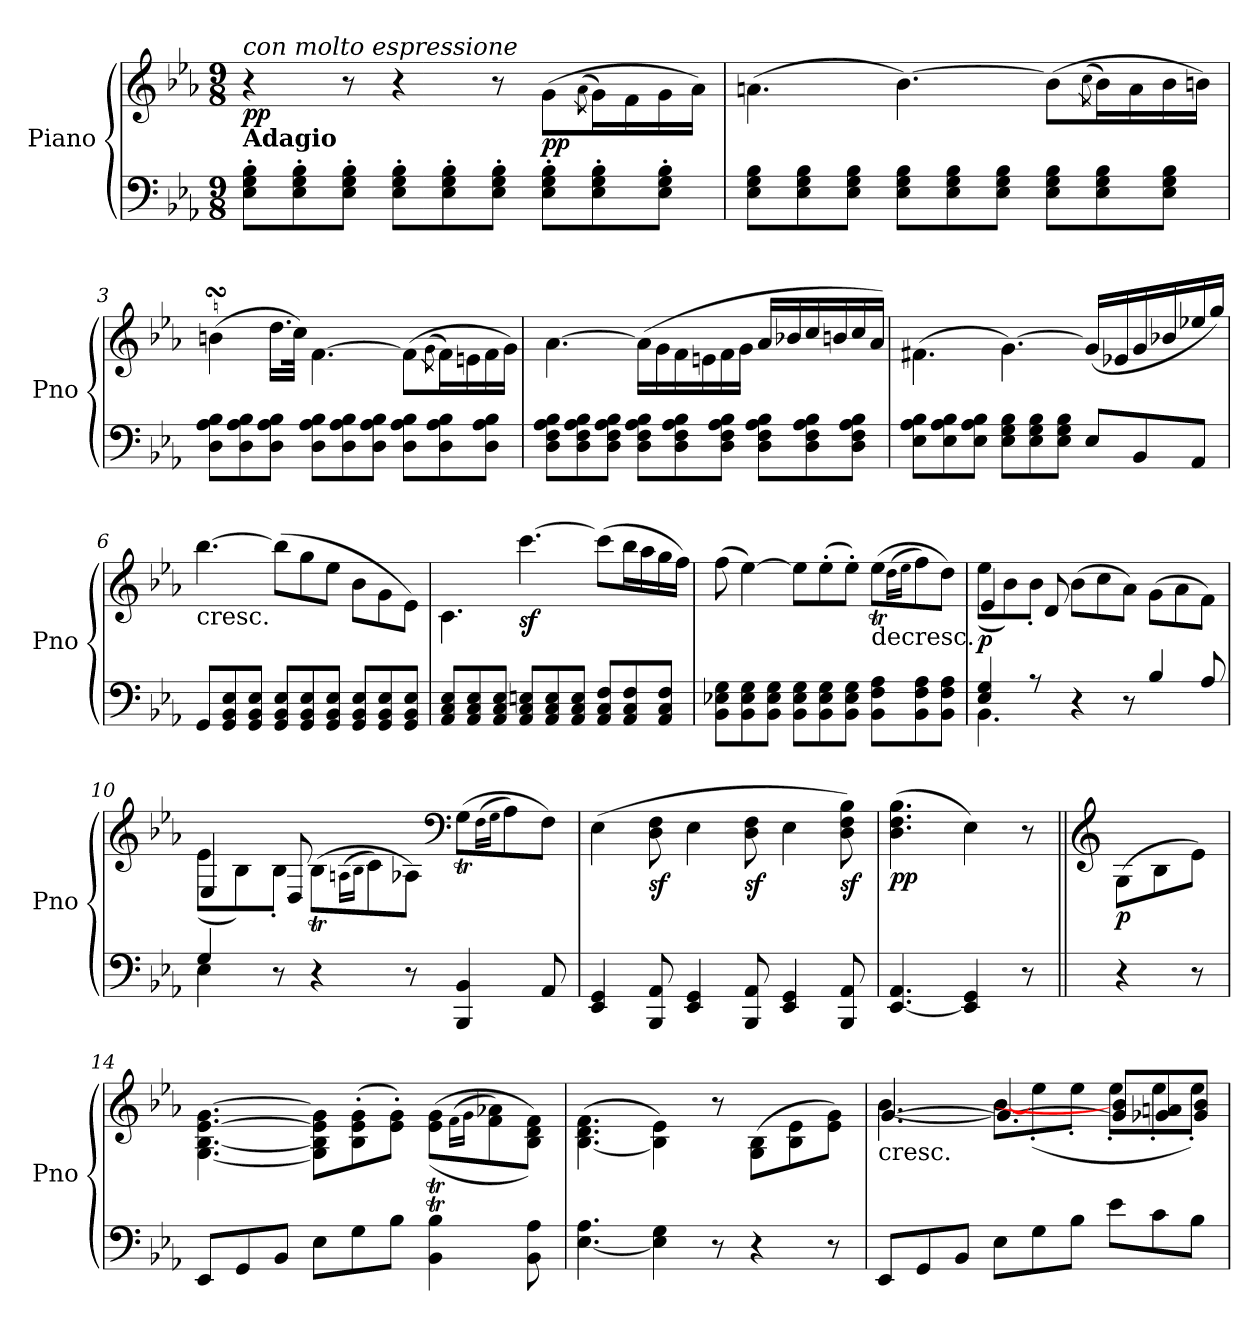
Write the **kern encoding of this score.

**kern	**kern	**dynam
*part1	*part1	*part1
*staff2	*staff1	*staff1/2
*I"Piano	*	*
*I'Pno	*	*
*clefF4	*clefG2	*
*k[b-e-a-]	*k[b-e-a-]	*
*E-:	*E-:	*
*M9/8	*M9/8	*
*MM60	*MM60	*
=1	=1	=1
*	*^	*
!	!LO:TX:b:B:t=Adagio	!	!
!	!LO:TX:a:i:t=con molto espressione	!	!
!	!	!	!LO:DY:b
8E-\' 8G\' 8B-\'L	1ryy	4r	pp
8E-\' 8G\' 8B-\'	.	.	.
8E-\' 8G\' 8B-\'J	.	8r	.
8E-\' 8G\' 8B-\'L	.	4r	.
8E-\' 8G\' 8B-\'	.	.	.
8E-\' 8G\' 8B-\'J	.	8r	.
!	!	!	!LO:DY:b
8E-\' 8G\' 8B-\'L	.	(<8g\L	pp
.	.	(<8qa-\	.
8E-\' 8G\' 8B-\'	.	16g\L)	.
.	.	16f\	.
8E-\' 8G\' 8B-\'J	8ryy	16g\	.
.	.	16a-\JJ)	.
=2	=2	=2	=2
8E-\ 8G\ 8B-\L	1ryy	(<4.an\	.
8E-\ 8G\ 8B-\	.	.	.
8E-\ 8G\ 8B-\J	.	.	.
8E-\ 8G\ 8B-\L	.	[4.b-\)	.
8E-\ 8G\ 8B-\	.	.	.
8E-\ 8G\ 8B-\J	.	.	.
8E-\ 8G\ 8B-\L	.	(<8b-\L]	.
.	.	(<8qcc\	.
8E-\ 8G\ 8B-\	.	16b-\L)	.
.	.	16a\	.
8E-\ 8G\ 8B-\J	8ryy	16b-\	.
.	.	16bn\JJ)	.
=3	=3	=3	=3
8D\ 8A-\ 8B-\L	1ryy	(<4bnsSsS\	.
8D\ 8A-\ 8B-\	.	.	.
8D\ 8A-\ 8B-\J	.	16.dd\LL	.
.	.	32cc\JJk)	.
8D\ 8A-\ 8B-\L	.	[4.f\	.
8D\ 8A-\ 8B-\	.	.	.
8D\ 8A-\ 8B-\J	.	.	.
8D\ 8A-\ 8B-\L	.	(<8f\L]	.
.	.	(<8qg\	.
8D\ 8A-\ 8B-\	.	16f\L)	.
.	.	16en\	.
8D\ 8A-\ 8B-\J	8ryy	16f\	.
.	.	16g\JJ)	.
!!LO:LB:g=z	!!
=4	=4	=4	=4
8D\ 8F\ 8A-\ 8B-\L	1ryy	[4.a-\	.
8D\ 8F\ 8A-\ 8B-\	.	.	.
8D\ 8F\ 8A-\ 8B-\J	.	.	.
8D\ 8F\ 8A-\ 8B-\L	.	(>16a-\LL]	.
.	.	16g\	.
8D\ 8F\ 8A-\ 8B-\	.	16f\	.
.	.	16en\	.
8D\ 8F\ 8A-\ 8B-\J	.	16f\	.
.	.	16g\JJ	.
8D\ 8F\ 8A-\ 8B-\L	.	16a-/LL	.
.	.	16b-X/	.
8D\ 8F\ 8A-\ 8B-\	.	16cc/	.
.	.	16bn/	.
8D\ 8F\ 8A-\ 8B-\J	8ryy	16cc/	.
.	.	16a-/JJ)	.
=5	=5	=5	=5
8E-\ 8A-\ 8B-\L	1ryy	(<4.f#X\	.
8E-\ 8A-\ 8B-\	.	.	.
8E-\ 8A-\ 8B-\J	.	.	.
8E-\ 8G\ 8B-\L	.	[4.g\)	.
8E-\ 8G\ 8B-\	.	.	.
8E-\ 8G\ 8B-\J	.	.	.
8E-/L	.	(>16g/LL]	.
.	.	16e-X/	.
8BB-/	.	16g/	.
.	.	16b-X/	.
8AA-/J	8ryy	16ee-X/	.
.	.	16gg/JJ)	.
=6	=6	=6	=6
!	!LO:TX:b:t=cresc.	!	!
8GG/L	1ryy	[4.bb-\	.
8GG/ 8BB-/ 8E-/	.	.	.
8GG/ 8BB-/ 8E-/J	.	.	.
8GG/ 8BB-/ 8E-/L	.	(<8bb-\L]	.
8GG/ 8BB-/ 8E-/	.	8gg\	.
8GG/ 8BB-/ 8E-/J	.	8ee-\J	.
8GG/ 8BB-/ 8E-/L	.	8b-\L	.
8GG/ 8BB-/ 8E-/	.	8g\	.
8GG/ 8BB-/ 8E-/J	8ryy	8e-\J)	.
!!LO:LB:g=z	!!
=7	=7	=7	=7
8AA-/ 8C/ 8E-/L	1ryy	4.c\	.
8AA-/ 8C/ 8E-/	.	.	.
8AA-/ 8C/ 8E-/J	.	.	.
!	!	!	!LO:DY:b
8AA-/ 8C/ 8En/L	.	[4.ccc\	sf
8AA-/ 8C/ 8E/	.	.	.
8AA-/ 8C/ 8E/J	.	.	.
8AA-/ 8C/ 8F/L	.	(<8ccc\L]	.
8AA-/ 8C/ 8F/	.	16bb-\L	.
.	.	16aa-\	.
8AA-/ 8C/ 8F/J	8ryy	16gg\	.
.	.	16ff\JJ)	.
=8	=8	=8	=8
8BB-\ 8E-X\ 8G\L	1ryy	(<8ff\	.
8BB-\ 8E-\ 8G\	.	[4ee-\)	.
8BB-\ 8E-\ 8G\J	.	.	.
8BB-\ 8E-\ 8G\L	.	8ee-\L]	.
8BB-\ 8E-\ 8G\	.	(<8ee-'\	.
8BB-\ 8E-\ 8G\J	.	8ee-'\J)	.
!	!	!LO:TX:b:t=decresc.	!
8BB-\ 8F\ 8A-\L	.	(<8ee-T\L	.
.	.	(<16qdd\LL	.
.	.	16qee-\JJ	.
8BB-\ 8F\ 8A-\	.	8ff\)	.
8BB-\ 8F\ 8A-\J	8ryy	8dd\J)	.
=9	=9	=9	=9
*^	*	*^	*
!	!	!	!	!	!LO:DY:b
4E-/ 4G/	4.BB-\	1ryy	(<8ee-\L	4e-/	p
.	.	.	8b-\)	.	.
8r	.	.	8b-'\J	8d/	.
4r	2.ryy	.	(<8b-\L	2.ryy	.
.	.	.	8cc\	.	.
8r	.	.	8a-\J)	.	.
4B-/	.	.	(<8g\L	.	.
.	.	.	8a-\	.	.
8A-/	.	8ryy	8f\J)	.	.
!!LO:LB:g=z	!!	!!
=10	=10	=10	=10	=10	=10
4G/	4E-\	1ryy	(<8e-\L	4E-/	.
.	.	.	8B-\)	.	.
8r	2..ryy	.	8B-'\J	8D/	.
4r	.	.	(<8B-T\L	2.ryy	.
.	.	.	(<16qAn\LL	.	.
.	.	.	16qB-\JJ	.	.
.	.	.	8c\)	.	.
8r	.	.	8A-X\J)	.	.
*	*	*clefF4	*	*	*
4BBB-/ 4BB-/	.	.	(<8Gt\L	.	.
.	.	.	(<16qF\LL	.	.
.	.	.	16qG\JJ	.	.
.	.	.	8A-\)	.	.
8AA-/	.	8ryy	8F\J)	.	.
*v	*v	*	*	*	*
*	*	*v	*v	*
=11	=11	=11	=11
4EE-/ 4GG/	1ryy	(<4E-\	.
!	!	!	!LO:DY:b
8BBB-/ 8AA-/	.	8D\ 8F\	sf
4EE-/ 4GG/	.	4E-\	.
!	!	!	!LO:DY:b
8BBB-/ 8AA-/	.	8D\ 8F\	sf
4EE-/ 4GG/	.	4E-\	.
!	!	!	!LO:DY:b
8BBB-/ 8AA-/	8ryy	8D\ 8F\ 8B-\)	sf
=12	=12	=12	=12
!	!	!	!LO:DY:b
[4.EE-/ 4.AA-/	2.ryy	(<4.D\ 4.F\ 4.B-\	pp
4EE-/] 4GG/	.	4E-\)	.
8r	.	8r	.
=13||	=13||	=13||	=13||
*	*clefG2	*	*
!	!	!	!LO:DY:b
4r	4.ryy	(<8G\L	p
.	.	8B-\	.
8r	.	8e-\J)	.
!!LO:LB:g=z	!!
=14	=14	=14	=14
8EE-/L	1ryy	[4.G\ [4.B-\ [4.e-\ [4.g\	.
8GG/	.	.	.
8BB-/J	.	.	.
8E-\L	.	8G\] 8B-\] 8e-\] 8g\]L	.
8G\	.	(>8B-\' 8e-\' 8g\'	.
8B-\J	.	8e-\' 8g\'J)	.
4BB-\ 4B-\	.	(<(<8e-\T 8g\TL	.
.	.	(<16qf\LL	.
.	.	16qg\JJ	.
.	.	8f\ 8a-\)	.
8BB-\ 8A-\	8ryy	8B-\ 8d\ 8f\J))	.
=15	=15	=15	=15
[4.E-\ 4.A-\	1ryy	(>[4.B-\ 4.d\ 4.f\	.
4E-\] 4G\	.	4B-\] 4e-\)	.
8r	.	8r	.
4r	.	(<8G\ 8B-\L	.
.	.	8B-\ 8e-\	.
8r	8ryy	8e-\ 8g\J)	.
=16	=16	=16	=16
*	*	*^	*
!	!LO:TX:b:t=cresc.	!	!	!
8EE-/L	1ryy	[4.b-\	[4.g/	.
8GG/	.	.	.	.
8BB-/J	.	.	.	.
8E-\L	.	8b-\L_	4.g/_	.
8G\	.	(<8ee-'\	.	.
8B-\J	.	8ee-'\J	.	.
8e-\L	.	8ee-'\L	8g/] 8b-/]L	.
8c\	.	8ee-'\	8g-X/ 8an/	.
8B-\J	8ryy	8ee-'\J)	8g-/ 8b-/J	.
*	*v	*v	*v	*
=	=	=
*-	*-	*-
